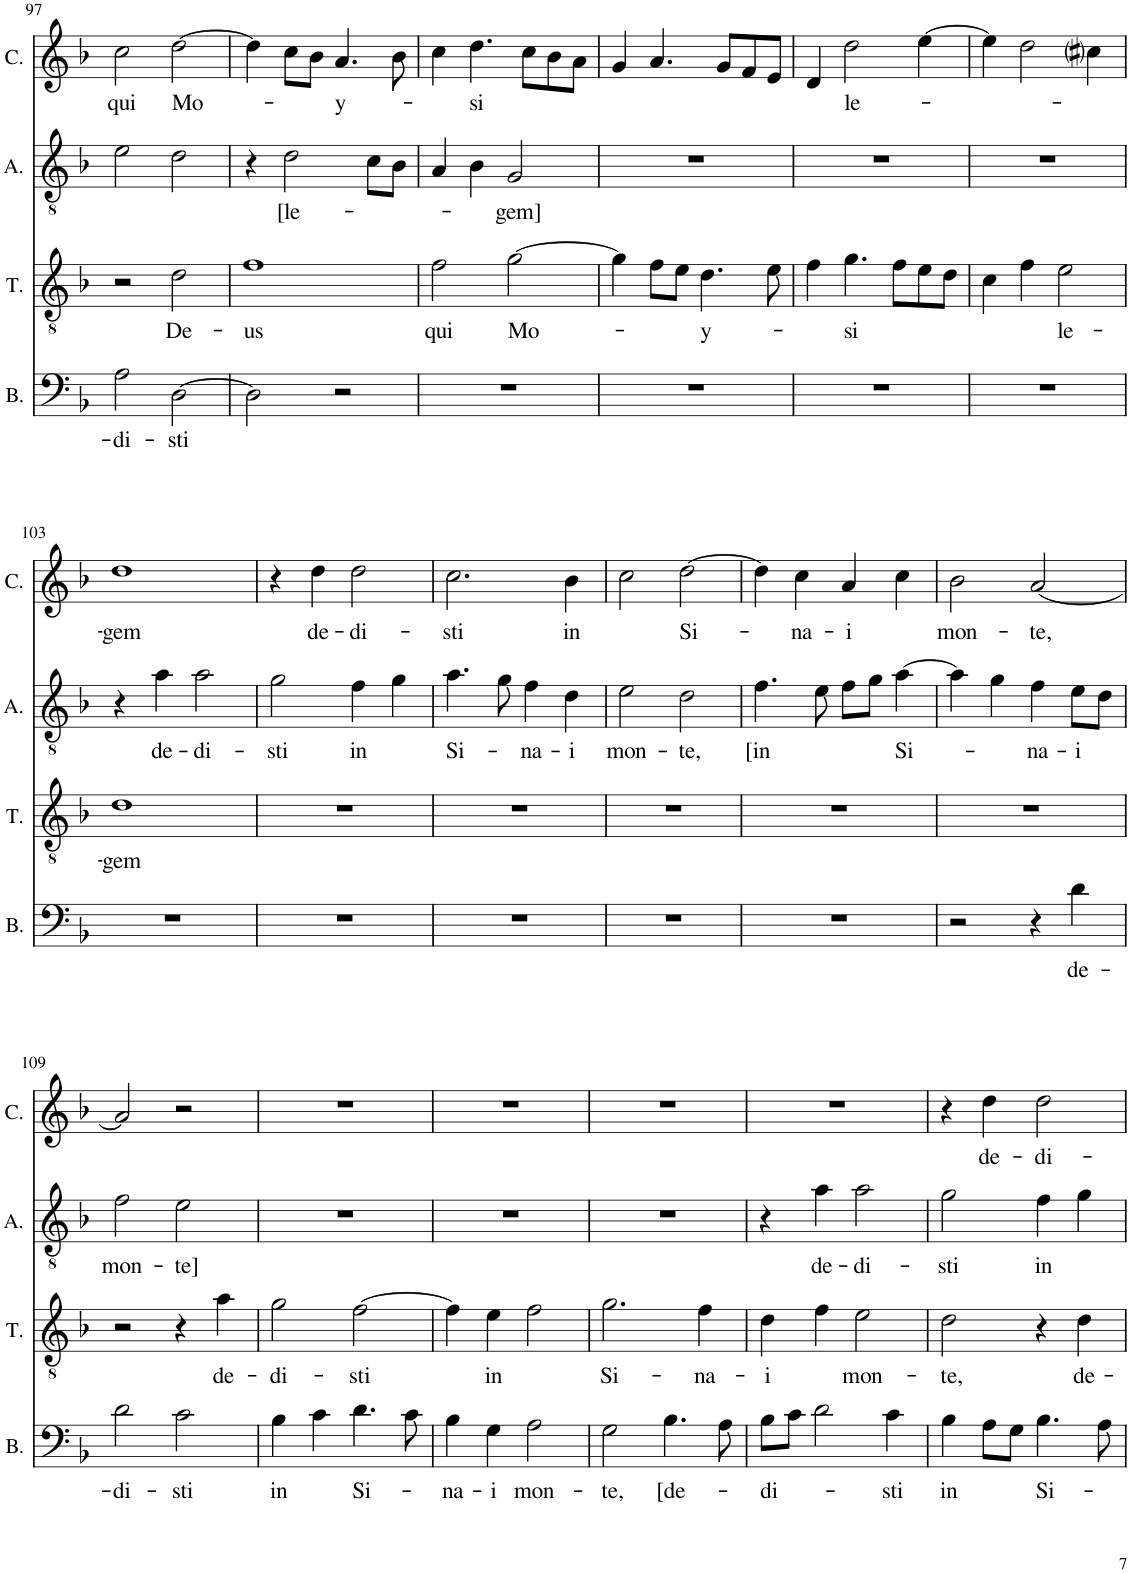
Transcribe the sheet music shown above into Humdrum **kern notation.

**kern	**text	**kern	**text	**kern	**text	**kern	**text
*part4	*part4	*part3	*part3	*part2	*part2	*part1	*part1
*staff4	*staff4	*staff3	*staff3	*staff2	*staff2	*staff1	*staff1
*I"Bassus	*	*I"Tenor	*	*I"Altus	*	*I"Cantus	*
*I'B.	*	*I'T.	*	*I'A.	*	*I'C.	*
!!LO:PB:g=z
*clefF4	*	*clefGv2	*	*clefGv2	*	*clefG2	*
*k[b-]	*	*k[b-]	*	*k[b-]	*	*k[b-]	*
*M2/2	*	*M2/2	*	*M2/2	*	*M2/2	*
*met(c|)	*	*met(c|)	*	*met(c|)	*	*met(c|)	*
=97	=97	=97	=97	=97	=97	=97	=97
!	!LO:LY:b	!	!	!	!	!	!LO:LY:b
2A\	-di-	2r	.	2e\	.	2cc\	qui
!	!LO:LY:b	!	!LO:LY:b	!	!	!	!LO:LY:b
[2D\	-sti	2d\	De-	2d\	.	[2dd\	Mo-
=98	=98	=98	=98	=98	=98	=98	=98
!	!	!	!LO:LY:b	!	!	!	!
2D\]	.	1f	-us	4r	.	4dd\]	.
!	!	!	!	!	!LO:LY:b	!	!
.	.	.	.	2d\	[le-	8cc\L	.
.	.	.	.	.	.	8b-\J	.
!	!	!	!	!	!	!	!LO:LY:b
2r	.	.	.	.	.	4.a/	-y-
.	.	.	.	8c\L	.	.	.
.	.	.	.	8B-\J	.	8b-\	.
=99	=99	=99	=99	=99	=99	=99	=99
!	!	!	!LO:LY:b	!	!	!	!
1r	.	2f\	qui	4A/	.	4cc\	.
!	!	!	!	!	!	!	!LO:LY:b
.	.	.	.	4B-\	.	4.dd\	-si
!	!	!	!LO:LY:b	!	!LO:LY:b	!	!
.	.	[2g\	Mo-	2G/	-gem]	.	.
.	.	.	.	.	.	8cc\L	.
.	.	.	.	.	.	8b-\	.
.	.	.	.	.	.	8a\J	.
=100	=100	=100	=100	=100	=100	=100	=100
1r	.	4g\]	.	1r	.	4g/	.
.	.	8f\L	.	.	.	4.a/	.
.	.	8e\J	.	.	.	.	.
!	!	!	!LO:LY:b	!	!	!	!
.	.	4.d\	-y-	.	.	.	.
.	.	.	.	.	.	8g/L	.
.	.	.	.	.	.	8f/	.
.	.	8e\	.	.	.	8e/J	.
=101	=101	=101	=101	=101	=101	=101	=101
1r	.	4f\	.	1r	.	4d/	.
!	!	!	!LO:LY:b	!	!	!	!LO:LY:b
.	.	4.g\	-si	.	.	2dd\	le-
.	.	8f\L	.	.	.	.	.
.	.	8e\	.	.	.	[4ee\	.
.	.	8d\J	.	.	.	.	.
=102	=102	=102	=102	=102	=102	=102	=102
1r	.	4c\	.	1r	.	4ee\]	.
.	.	4f\	.	.	.	2dd\	.
!	!	!	!LO:LY:b	!	!	!	!
.	.	2e\	le-	.	.	.	.
.	.	.	.	.	.	4cc#i\	.
!!LO:LB:g=z
=103	=103	=103	=103	=103	=103	=103	=103
!	!	!	!LO:LY:b	!	!	!	!LO:LY:b
1r	.	1d	-gem	4r	.	1dd	-gem
!	!	!	!	!	!LO:LY:b	!	!
.	.	.	.	4a\	de-	.	.
!	!	!	!	!	!LO:LY:b	!	!
.	.	.	.	2a\	-di-	.	.
=104	=104	=104	=104	=104	=104	=104	=104
!	!	!	!	!	!LO:LY:b	!	!
1r	.	1r	.	2g\	-sti	4r	.
!	!	!	!	!	!	!	!LO:LY:b
.	.	.	.	.	.	4dd\	de-
!	!	!	!	!	!LO:LY:b	!	!LO:LY:b
.	.	.	.	4f\	in	2dd\	-di-
.	.	.	.	4g\	.	.	.
=105	=105	=105	=105	=105	=105	=105	=105
!	!	!	!	!	!LO:LY:b	!	!LO:LY:b
1r	.	1r	.	4.a\	Si-	2.cc\	-sti
.	.	.	.	8g\	.	.	.
!	!	!	!	!	!LO:LY:b	!	!
.	.	.	.	4f\	-na-	.	.
!	!	!	!	!	!LO:LY:b	!	!LO:LY:b
.	.	.	.	4d\	-i	4b-\	in
=106	=106	=106	=106	=106	=106	=106	=106
!	!	!	!	!	!LO:LY:b	!	!
1r	.	1r	.	2e\	mon-	2cc\	.
!	!	!	!	!	!LO:LY:b	!	!LO:LY:b
.	.	.	.	2d\	-te,	[2dd\	Si-
=107	=107	=107	=107	=107	=107	=107	=107
!	!	!	!	!	!LO:LY:b	!	!
1r	.	1r	.	4.f\	[in	4dd\]	.
!	!	!	!	!	!	!	!LO:LY:b
.	.	.	.	.	.	4cc\	-na-
.	.	.	.	8e\	.	.	.
!	!	!	!	!	!	!	!LO:LY:b
.	.	.	.	8f\L	.	4a/	-i
.	.	.	.	8g\J	.	.	.
!	!	!	!	!	!LO:LY:b	!	!
.	.	.	.	[4a\	Si-	4cc\	.
=108	=108	=108	=108	=108	=108	=108	=108
!	!	!	!	!	!	!	!LO:LY:b
2r	.	1r	.	4a\]	.	2b-\	mon-
.	.	.	.	4g\	.	.	.
!	!	!	!	!	!LO:LY:b	!	!LO:LY:b
4r	.	.	.	4f\	-na-	[2a/	-te,
!	!LO:LY:b	!	!	!	!LO:LY:b	!	!
4d\	de-	.	.	8e\L	-i	.	.
.	.	.	.	8d\J	.	.	.
!!LO:LB:g=z
=109	=109	=109	=109	=109	=109	=109	=109
!	!LO:LY:b	!	!	!	!LO:LY:b	!	!
2d\	-di-	2r	.	2f\	mon-	2a/]	.
!	!LO:LY:b	!	!	!	!LO:LY:b	!	!
2c\	-sti	4r	.	2e\	-te]	2r	.
!	!	!	!LO:LY:b	!	!	!	!
.	.	4a\	de-	.	.	.	.
=110	=110	=110	=110	=110	=110	=110	=110
!	!LO:LY:b	!	!LO:LY:b	!	!	!	!
4B-\	in	2g\	-di-	1r	.	1r	.
4c\	.	.	.	.	.	.	.
!	!LO:LY:b	!	!LO:LY:b	!	!	!	!
4.d\	Si-	[2f\	-sti	.	.	.	.
8c\	.	.	.	.	.	.	.
=111	=111	=111	=111	=111	=111	=111	=111
!	!LO:LY:b	!	!	!	!	!	!
4B-\	-na-	4f\]	.	1r	.	1r	.
!	!LO:LY:b	!	!LO:LY:b	!	!	!	!
4G\	-i	4e\	in	.	.	.	.
!	!LO:LY:b	!	!	!	!	!	!
2A\	mon-	2f\	.	.	.	.	.
=112	=112	=112	=112	=112	=112	=112	=112
!	!LO:LY:b	!	!LO:LY:b	!	!	!	!
2G\	-te,	2.g\	Si-	1r	.	1r	.
!	!LO:LY:b	!	!	!	!	!	!
4.B-\	[de-	.	.	.	.	.	.
!	!	!	!LO:LY:b	!	!	!	!
.	.	4f\	na-	.	.	.	.
8A\	.	.	.	.	.	.	.
=113	=113	=113	=113	=113	=113	=113	=113
!	!LO:LY:b	!	!LO:LY:b	!	!	!	!
8B-\L	-di-	4d\	-i	4r	.	1r	.
8c\J	.	.	.	.	.	.	.
!	!	!	!	!	!LO:LY:b	!	!
2d\	.	4f\	.	4a\	de-	.	.
!	!	!	!LO:LY:b	!	!LO:LY:b	!	!
.	.	2e\	mon-	2a\	-di-	.	.
!	!LO:LY:b	!	!	!	!	!	!
4c\	-sti	.	.	.	.	.	.
=114	=114	=114	=114	=114	=114	=114	=114
!	!LO:LY:b	!	!LO:LY:b	!	!LO:LY:b	!	!
4B-\	in	2d\	-te,	2g\	-sti	4r	.
!	!	!	!	!	!	!	!LO:LY:b
8A\L	.	.	.	.	.	4dd\	de-
8G\J	.	.	.	.	.	.	.
!	!LO:LY:b	!	!	!	!LO:LY:b	!	!LO:LY:b
4.B-\	Si-	4r	.	4f\	in	2dd\	-di-
!	!	!	!LO:LY:b	!	!	!	!
.	.	4d\	de-	4g\	.	.	.
8A\	.	.	.	.	.	.	.
=	=	=	=	=	=	=	=
*-	*-	*-	*-	*-	*-	*-	*-
